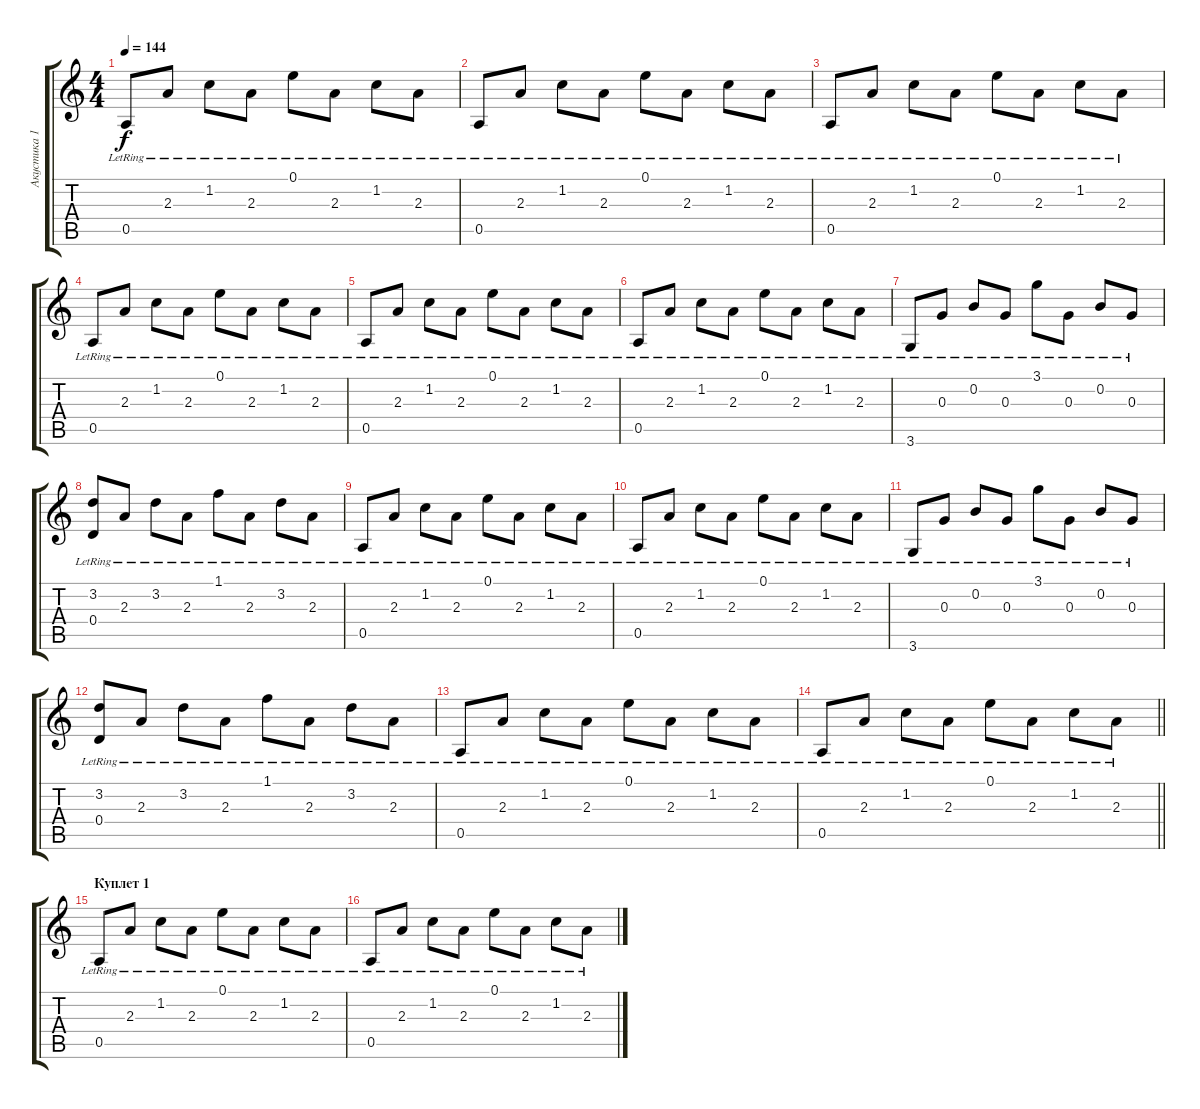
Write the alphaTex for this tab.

\track ("Акустика 1" "Акустика 1") {instrument acousticguitarsteel}
\staff {score tabs}
\tuning (E4 B3 G3 D3 A2 E2) {hide}
\ts (4 4)
\tempo 144
\clef g2
\ks c
0.5{lr}.8{dy f} 2.3{lr}.8 1.2{lr}.8 2.3{lr}.8 0.1{lr}.8 2.3{lr}.8 1.2{lr}.8 2.3{lr}.8 |
0.5{lr}.8 2.3{lr}.8 1.2{lr}.8 2.3{lr}.8 0.1{lr}.8 2.3{lr}.8 1.2{lr}.8 2.3{lr}.8 |
0.5{lr}.8 2.3{lr}.8 1.2{lr}.8 2.3{lr}.8 0.1{lr}.8 2.3{lr}.8 1.2{lr}.8 2.3{lr}.8 |
0.5{lr}.8 2.3{lr}.8 1.2{lr}.8 2.3{lr}.8 0.1{lr}.8 2.3{lr}.8 1.2{lr}.8 2.3{lr}.8 |
0.5{lr}.8 2.3{lr}.8 1.2{lr}.8 2.3{lr}.8 0.1{lr}.8 2.3{lr}.8 1.2{lr}.8 2.3{lr}.8 |
0.5{lr}.8 2.3{lr}.8 1.2{lr}.8 2.3{lr}.8 0.1{lr}.8 2.3{lr}.8 1.2{lr}.8 2.3{lr}.8 |
3.6{lr}.8 0.3{lr}.8 0.2{lr}.8 0.3{lr}.8 3.1{lr}.8 0.3{lr}.8 0.2{lr}.8 0.3{lr}.8 |
(3.2{lr} 0.4{lr}).8 2.3{lr}.8 3.2{lr}.8 2.3{lr}.8 1.1{lr}.8 2.3{lr}.8 3.2{lr}.8 2.3{lr}.8 |
0.5{lr}.8 2.3{lr}.8 1.2{lr}.8 2.3{lr}.8 0.1{lr}.8 2.3{lr}.8 1.2{lr}.8 2.3{lr}.8 |
0.5{lr}.8 2.3{lr}.8 1.2{lr}.8 2.3{lr}.8 0.1{lr}.8 2.3{lr}.8 1.2{lr}.8 2.3{lr}.8 |
3.6{lr}.8 0.3{lr}.8 0.2{lr}.8 0.3{lr}.8 3.1{lr}.8 0.3{lr}.8 0.2{lr}.8 0.3{lr}.8 |
(3.2{lr} 0.4{lr}).8 2.3{lr}.8 3.2{lr}.8 2.3{lr}.8 1.1{lr}.8 2.3{lr}.8 3.2{lr}.8 2.3{lr}.8 |
0.5{lr}.8 2.3{lr}.8 1.2{lr}.8 2.3{lr}.8 0.1{lr}.8 2.3{lr}.8 1.2{lr}.8 2.3{lr}.8 |
\barLineRight lightlight
0.5{lr}.8 2.3{lr}.8 1.2{lr}.8 2.3{lr}.8 0.1{lr}.8 2.3{lr}.8 1.2{lr}.8 2.3{lr}.8 |
\section ("" "Куплет 1")
0.5{lr}.8 2.3{lr}.8 1.2{lr}.8 2.3{lr}.8 0.1{lr}.8 2.3{lr}.8 1.2{lr}.8 2.3{lr}.8 |
0.5{lr}.8 2.3{lr}.8 1.2{lr}.8 2.3{lr}.8 0.1{lr}.8 2.3{lr}.8 1.2{lr}.8 2.3{lr}.8
